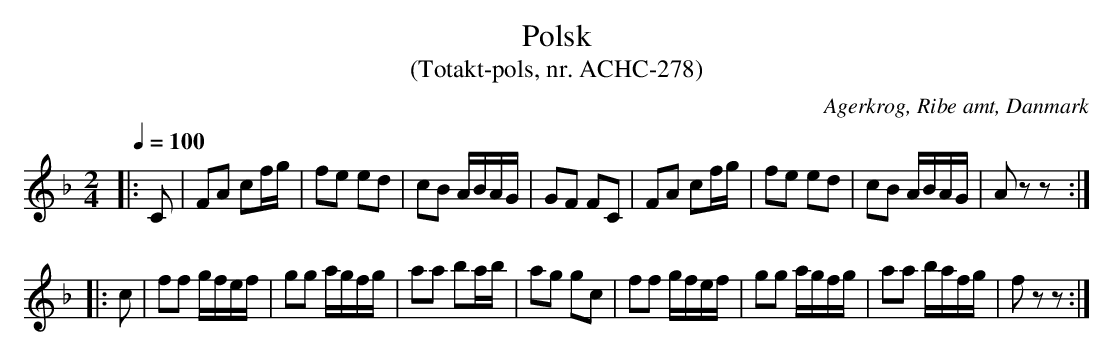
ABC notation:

X:1
T:Polsk
T:(Totakt-pols, nr. ACHC-278)
O:Agerkrog, Ribe amt, Danmark
M:2/4
L:1/8
Q:1/4=100
K:F
|: C | FA cf/g/ | fe ed | cB A/B/A/G/ | GF FC | FA cf/g/ | fe ed | cB A/B/A/G/ | A zz :|
|: c | ff g/f/e/f/ | gg a/g/f/g/ | aa ba/b/ | ag gc | ff g/f/e/f/ | gg a/g/f/g/ | aa b/a/f/g/ | fzz :|
